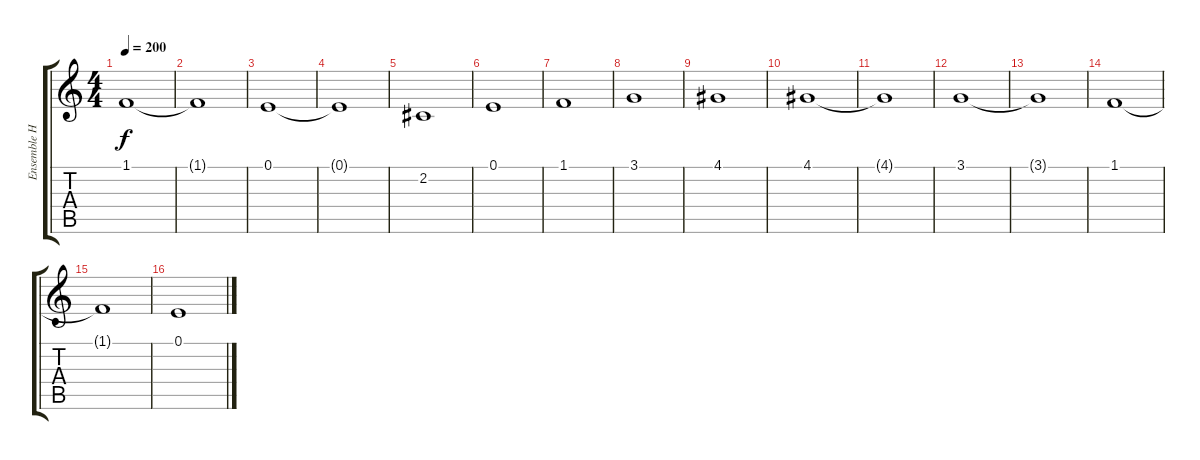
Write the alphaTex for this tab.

\track ("Ensemble Hi" "Ensemble H") {instrument stringensemble1}
\staff {score tabs}
\tuning (E4 B3 G3 D3 A2 E2) {hide}
\ts (4 4)
\tempo 200
\clef g2
\ks c
1.1.1{dy f} |
1.1{t}.1 |
0.1.1 |
0.1{t}.1 |
2.2.1 |
0.1.1 |
1.1.1 |
3.1.1 |
4.1.1 |
4.1.1 |
4.1{t}.1 |
3.1.1 |
3.1{t}.1 |
1.1.1 |
1.1{t}.1 |
0.1.1
